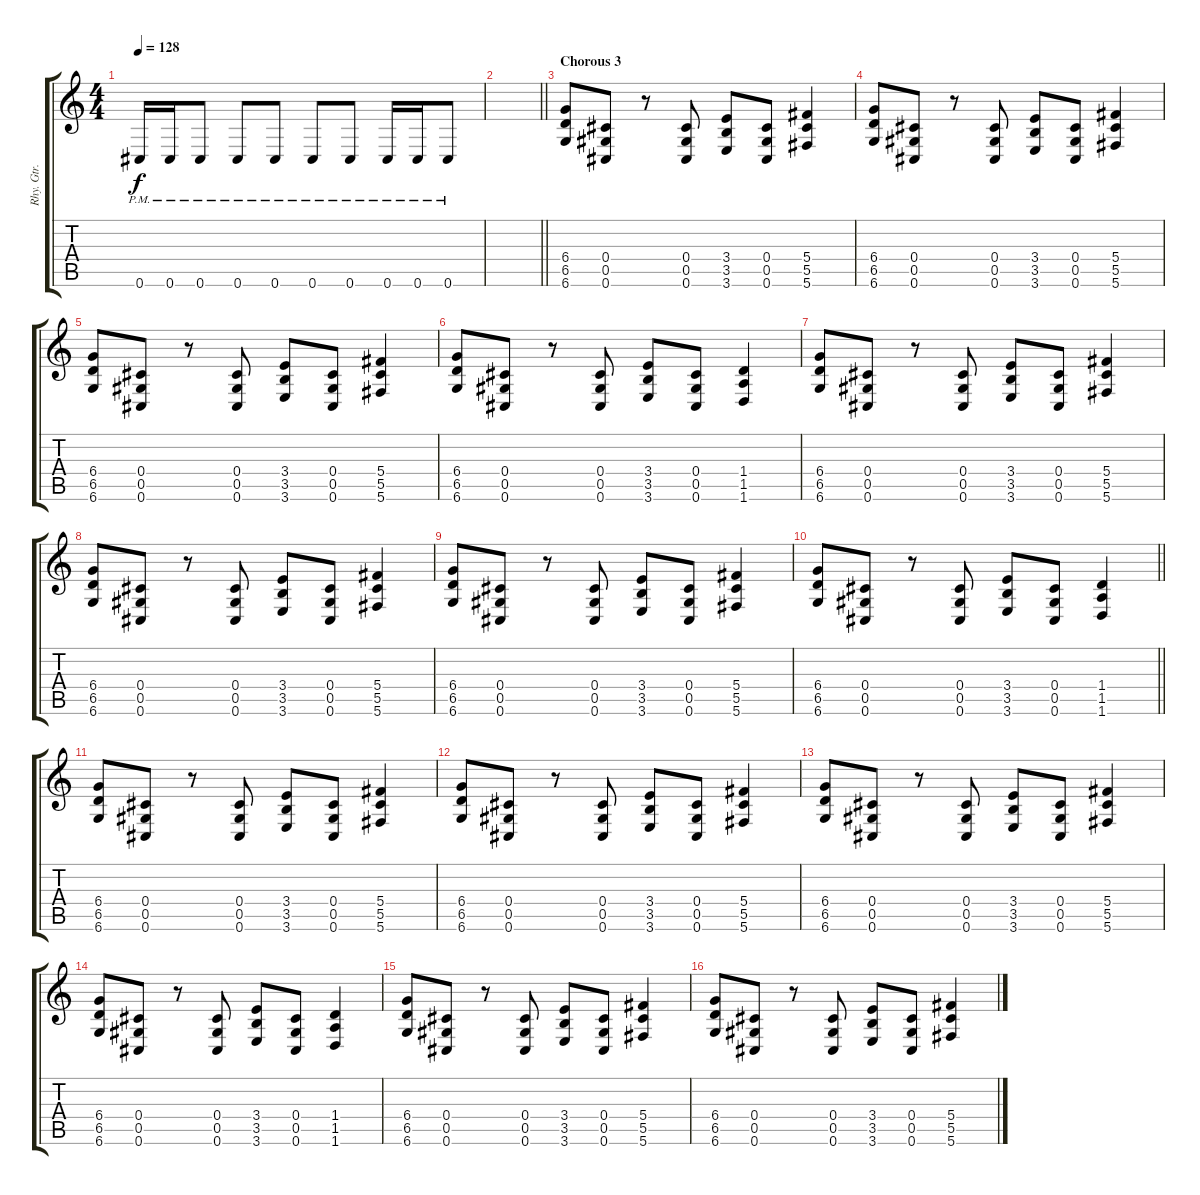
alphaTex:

\track ("Rhy. Gtr. 1" "Rhy. Gtr. ") {instrument distortionguitar}
\staff {score tabs}
\tuning (Eb4 Bb3 Gb3 Db3 Ab2 Db2) {hide}
\ts (4 4)
\tempo 128
\clef g2
\ks c
0.6{pm}.16{dy f} 0.6{pm}.16 0.6{pm}.8 0.6{pm}.8 0.6{pm}.8 0.6{pm}.8 0.6{pm}.8 0.6{pm}.16 0.6{pm}.16 0.6{pm}.8 |
\barLineRight lightlight
|
\section ("" "Chorous 3")
(6.4 6.5 6.6).8 (0.4 0.5 0.6).8 r.8 (0.4 0.5 0.6).8 (3.4 3.5 3.6).8 (0.4 0.5 0.6).8 (5.4 5.5 5.6).4 |
(6.4 6.5 6.6).8 (0.4 0.5 0.6).8 r.8 (0.4 0.5 0.6).8 (3.4 3.5 3.6).8 (0.4 0.5 0.6).8 (5.4 5.5 5.6).4 |
(6.4 6.5 6.6).8 (0.4 0.5 0.6).8 r.8 (0.4 0.5 0.6).8 (3.4 3.5 3.6).8 (0.4 0.5 0.6).8 (5.4 5.5 5.6).4 |
(6.4 6.5 6.6).8 (0.4 0.5 0.6).8 r.8 (0.4 0.5 0.6).8 (3.4 3.5 3.6).8 (0.4 0.5 0.6).8 (1.4 1.5 1.6).4 |
(6.4 6.5 6.6).8 (0.4 0.5 0.6).8 r.8 (0.4 0.5 0.6).8 (3.4 3.5 3.6).8 (0.4 0.5 0.6).8 (5.4 5.5 5.6).4 |
(6.4 6.5 6.6).8 (0.4 0.5 0.6).8 r.8 (0.4 0.5 0.6).8 (3.4 3.5 3.6).8 (0.4 0.5 0.6).8 (5.4 5.5 5.6).4 |
(6.4 6.5 6.6).8 (0.4 0.5 0.6).8 r.8 (0.4 0.5 0.6).8 (3.4 3.5 3.6).8 (0.4 0.5 0.6).8 (5.4 5.5 5.6).4 |
\barLineRight lightlight
(6.4 6.5 6.6).8 (0.4 0.5 0.6).8 r.8 (0.4 0.5 0.6).8 (3.4 3.5 3.6).8 (0.4 0.5 0.6).8 (1.4 1.5 1.6).4 |
\section ("" "")
(6.4 6.5 6.6).8 (0.4 0.5 0.6).8 r.8 (0.4 0.5 0.6).8 (3.4 3.5 3.6).8 (0.4 0.5 0.6).8 (5.4 5.5 5.6).4 |
(6.4 6.5 6.6).8 (0.4 0.5 0.6).8 r.8 (0.4 0.5 0.6).8 (3.4 3.5 3.6).8 (0.4 0.5 0.6).8 (5.4 5.5 5.6).4 |
(6.4 6.5 6.6).8 (0.4 0.5 0.6).8 r.8 (0.4 0.5 0.6).8 (3.4 3.5 3.6).8 (0.4 0.5 0.6).8 (5.4 5.5 5.6).4 |
(6.4 6.5 6.6).8 (0.4 0.5 0.6).8 r.8 (0.4 0.5 0.6).8 (3.4 3.5 3.6).8 (0.4 0.5 0.6).8 (1.4 1.5 1.6).4 |
(6.4 6.5 6.6).8 (0.4 0.5 0.6).8 r.8 (0.4 0.5 0.6).8 (3.4 3.5 3.6).8 (0.4 0.5 0.6).8 (5.4 5.5 5.6).4 |
(6.4 6.5 6.6).8 (0.4 0.5 0.6).8 r.8 (0.4 0.5 0.6).8 (3.4 3.5 3.6).8 (0.4 0.5 0.6).8 (5.4 5.5 5.6).4
